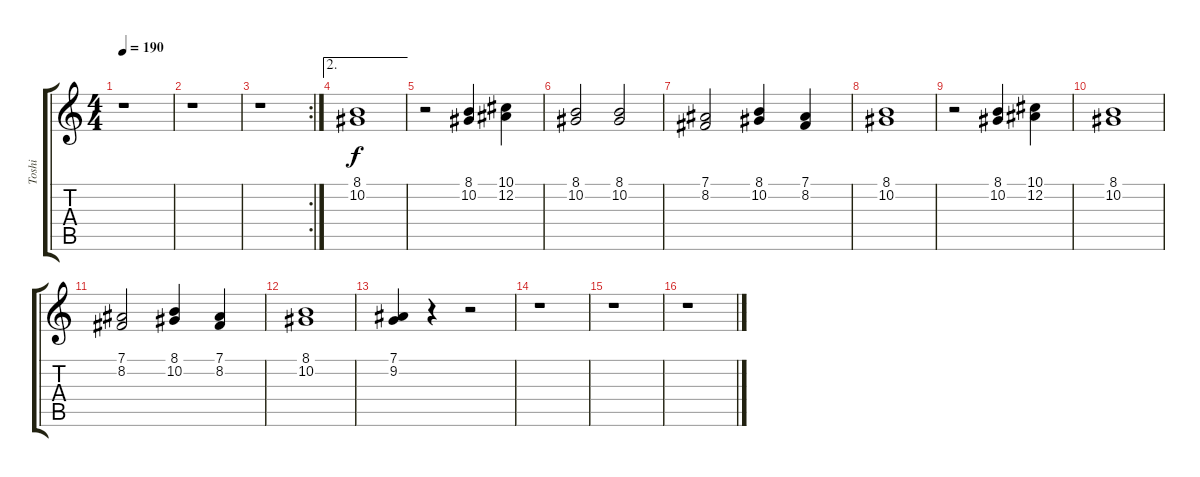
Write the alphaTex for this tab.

\track ("Toshi" "Toshi") {instrument tenorsax}
\staff {score tabs}
\tuning (Eb4 Bb3 Gb3 Db3 Ab2 Eb2) {hide}
\ts (4 4)
\tempo 190
\clef g2
\ks c
r.1{dy f} |
r.1 |
\rc 2
r.1 |
\ae 2
(8.1 10.2).1 |
r.2 (8.1 10.2).4 (10.1 12.2).4 |
(8.1 10.2).2 (8.1 10.2).2 |
(7.1 8.2).2 (8.1 10.2).4 (7.1 8.2).4 |
(8.1 10.2).1 |
r.2 (8.1 10.2).4 (10.1 12.2).4 |
(8.1 10.2).1 |
(7.1 8.2).2 (8.1 10.2).4 (7.1 8.2).4 |
(8.1 10.2).1 |
(7.1 9.2).4 r.4 r.2 |
r.1 |
r.1 |
r.1
